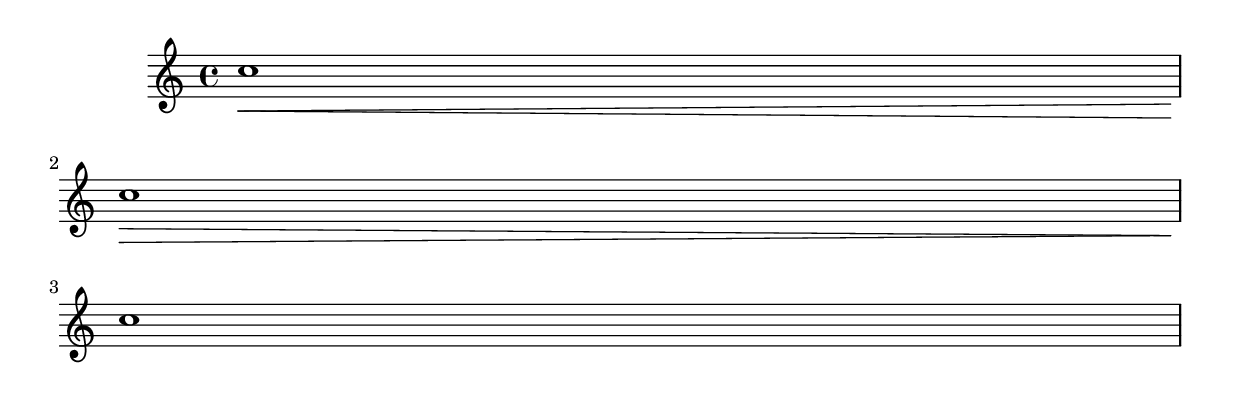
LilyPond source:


\version "2.6.0"
\header{
texidoc = "Broken crescendi should be open on one side."
}

\score {  \relative c'' { 
    c1 \< \break c1\!  \> \break c1\!
  }
  \layout {
    linewidth = 4.\cm
  }
}
  

